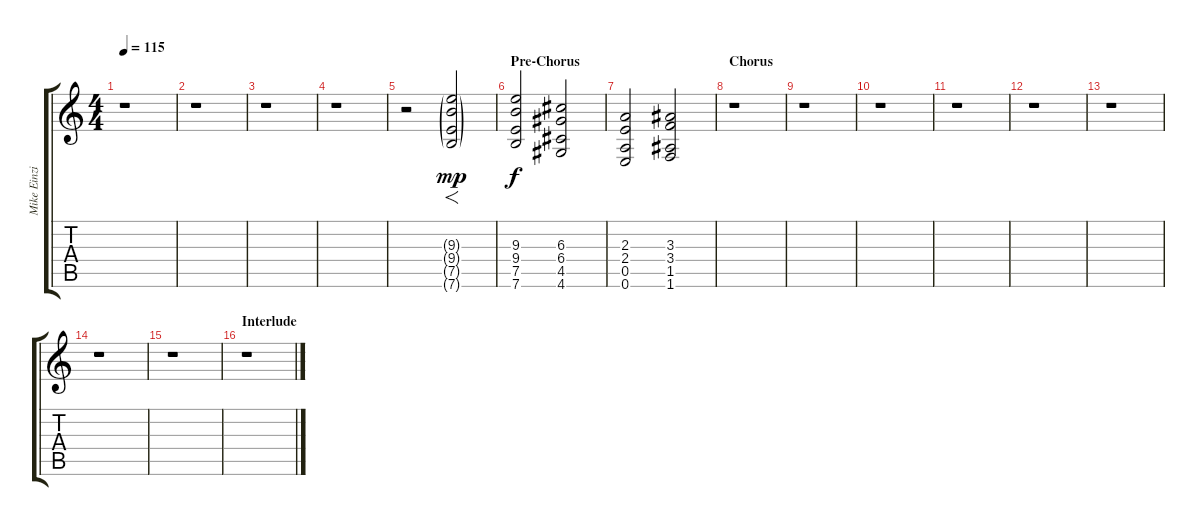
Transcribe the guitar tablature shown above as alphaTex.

\track ("Mike Einziger - Distorsion Guitar" "Mike Einzi") {instrument distortionguitar}
\staff {score tabs}
\tuning (E4 B3 G3 D3 A2 E2) {hide}
\ts (4 4)
\tempo 115
\clef g2
\ks c
r.1{dy mp} |
r.1 |
r.1 |
r.1 |
r.2 (9.3{g} 9.4{g} 7.5{g} 7.6{g}).2{f} |
\section ("" "Pre-Chorus")
(9.3 9.4 7.5 7.6).2{dy f} (6.3 6.4 4.5 4.6).2 |
(2.3 2.4 0.5 0.6).2 (3.3 3.4 1.5 1.6).2 |
\section ("" "Chorus")
r.1 |
r.1 |
r.1 |
r.1 |
r.1 |
r.1 |
r.1 |
r.1 |
\section ("" "Interlude")
r.1
